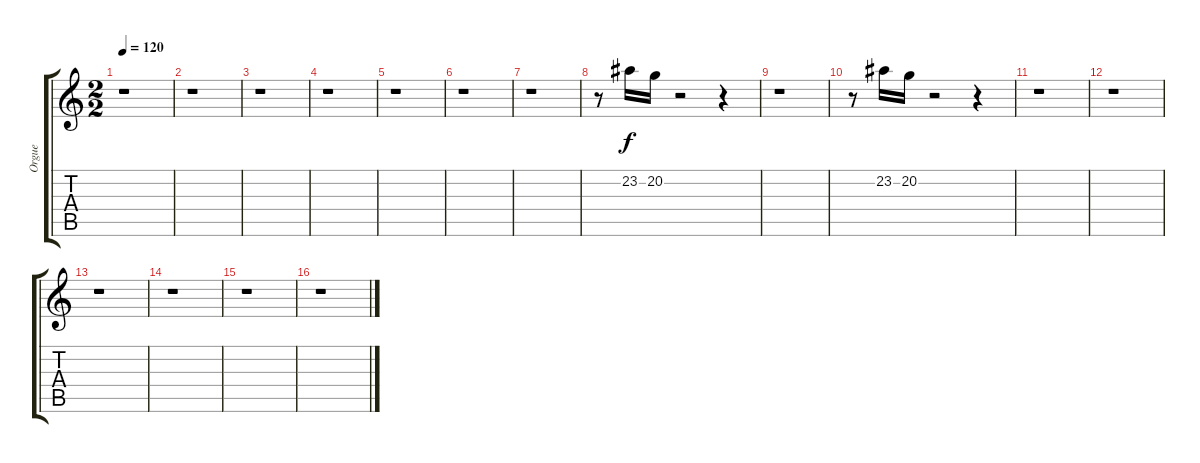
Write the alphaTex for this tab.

\track ("Orgue" "Orgue") {instrument percussiveorgan}
\staff {score tabs}
\tuning (E4 B3 G3 D3 A2 E2) {hide}
\ts (2 2)
\tempo 120
\clef g2
\ks c
r.1{dy f} |
r.1 |
r.1 |
r.1 |
r.1 |
r.1 |
r.1{instrument reedorgan} |
r.8 23.2.16 20.2.16 r.2 r.4 |
r.1 |
r.8 23.2.16 20.2.16 r.2 r.4 |
r.1 |
r.1 |
r.1 |
r.1 |
r.1 |
r.1
